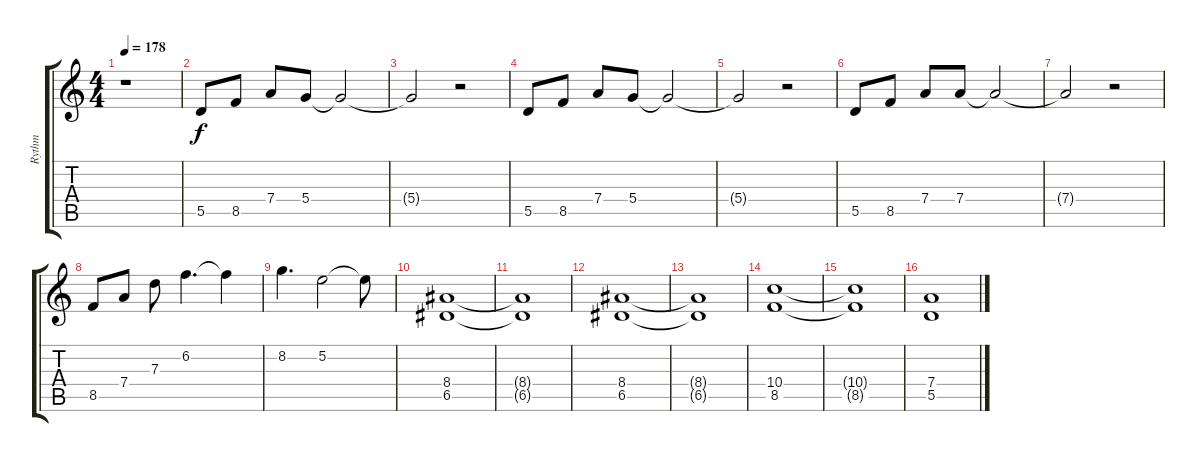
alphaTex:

\track ("Rythm" "Rythm") {instrument distortionguitar}
\staff {score tabs}
\tuning (E4 B3 G3 D3 A2 E2) {hide}
\ts (4 4)
\tempo 178
\clef g2
\ks c
r.1{dy mp} |
5.5.8{dy f} 8.5.8 7.4.8 5.4.8 5.4{t}.2 |
5.4{t}.2 r.2 |
5.5.8 8.5.8 7.4.8 5.4.8 5.4{t}.2 |
5.4{t}.2 r.2 |
5.5.8 8.5.8 7.4.8 7.4.8 7.4{t}.2 |
7.4{t}.2 r.2 |
8.5.8 7.4.8 7.3.8 6.2.4{d} 6.2{t}.4 |
8.2.4{d} 5.2.2 5.2{t}.8 |
\section ("" "")
(8.4 6.5).1 |
(8.4{t} 6.5{t}).1 |
(8.4 6.5).1 |
(8.4{t} 6.5{t}).1 |
(10.4 8.5).1 |
(10.4{t} 8.5{t}).1 |
(7.4 5.5).1
